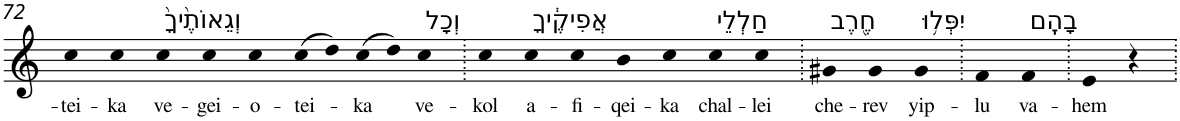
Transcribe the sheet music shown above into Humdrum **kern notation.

**kern	**text
*part1	*part1
*staff1	*staff1
*I"Piano	*
*I'Pno	*
!!LO:PB:g=z
*clefG2	*
*k[]	*
=72	=72
!	!LO:LY:b
4cc	-tei-
!	!LO:LY:b
4cc	-ka
!LO:TX:a:t=וְגֵאוֹתֶ֙יךָ֙	!
!	!LO:LY:b
4cc	ve-
!	!LO:LY:b
4cc	-gei-
!	!LO:LY:b
4cc	-o-
!	!LO:LY:b
(>8cc	-tei-
8dd)	.
!	!LO:LY:b
(>8cc	-ka
8dd)	.
!LO:TX:a:t=וְכָל	!
!	!LO:LY:b
4cc	ve-
=73.	=73.
!	!LO:LY:b
4cc	-kol
!LO:TX:a:t=אֲפִיקֶ֔יךָ	!
!	!LO:LY:b
4cc	a-
!	!LO:LY:b
4cc	-fi-
!	!LO:LY:b
4b	-qei-
!	!LO:LY:b
4cc	-ka
!LO:TX:a:t=חַלְלֵי	!
!	!LO:LY:b
4cc	chal-
!	!LO:LY:b
4cc	-lei
=74.	=74.
!LO:TX:a:t=חֶ֖רֶב	!
!	!LO:LY:b
4g#X	che-
!	!LO:LY:b
4g#	-rev
!LO:TX:a:t=יִפְּל֥וּ	!
!	!LO:LY:b
4g#	yip-
=75.	=75.
!	!LO:LY:b
4f	-lu
!LO:TX:a:t=בָהֶֽם	!
!	!LO:LY:b
4f	va-
=76.	=76.
!	!LO:LY:b
4e	-hem
4r	.
=.	=.
*-	*-
